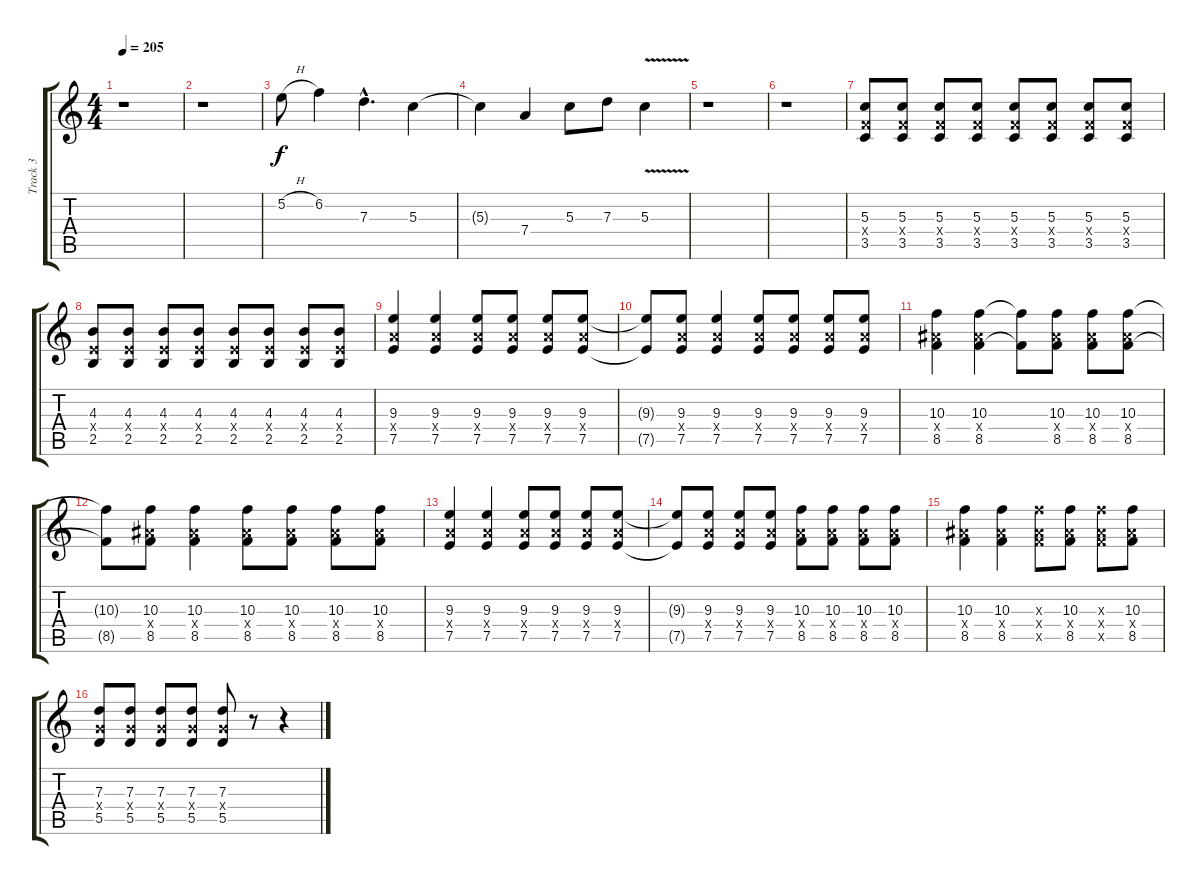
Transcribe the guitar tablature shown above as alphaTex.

\track ("Track 3" "Track 3") {instrument distortionguitar}
\staff {score tabs}
\tuning (E4 B3 G3 D3 A2 E2) {hide}
\ts (4 4)
\tempo 205
\clef g2
\ks c
r.1{dy f} |
r.1 |
5.2{h}.8 6.2.4 7.3{hac}.4{d} 5.3.4 |
5.3{t}.4 7.4.4 5.3.8 7.3.8 5.3{v}.4 |
r.1 |
r.1 |
(5.3 3.4{x} 3.5).8 (5.3 3.4{x} 3.5).8 (5.3 3.4{x} 3.5).8 (5.3 3.4{x} 3.5).8 (5.3 3.4{x} 3.5).8 (5.3 3.4{x} 3.5).8 (5.3 3.4{x} 3.5).8 (5.3 3.4{x} 3.5).8 |
(4.3 2.4{x} 2.5).8 (4.3 2.4{x} 2.5).8 (4.3 2.4{x} 2.5).8 (4.3 2.4{x} 2.5).8 (4.3 2.4{x} 2.5).8 (4.3 2.4{x} 2.5).8 (4.3 2.4{x} 2.5).8 (4.3 2.4{x} 2.5).8 |
(9.3 7.4{x} 7.5).4 (9.3 7.4{x} 7.5).4 (9.3 7.4{x} 7.5).8 (9.3 7.4{x} 7.5).8 (9.3 7.4{x} 7.5).8 (9.3 7.4{x} 7.5).8 |
(9.3{t} 7.5{t}).8 (9.3 7.4{x} 7.5).8 (9.3 7.4{x} 7.5).4 (9.3 7.4{x} 7.5).8 (9.3 7.4{x} 7.5).8 (9.3 7.4{x} 7.5).8 (9.3 7.4{x} 7.5).8 |
(10.3 8.4{x} 8.5).4 (10.3 8.4{x} 8.5).4 (10.3{t} 8.5{t}).8 (10.3 8.4{x} 8.5).8 (10.3 8.4{x} 8.5).8 (10.3 8.4{x} 8.5).8 |
(10.3{t} 8.5{t}).8 (10.3 8.4{x} 8.5).8 (10.3 8.4{x} 8.5).4 (10.3 8.4{x} 8.5).8 (10.3 8.4{x} 8.5).8 (10.3 8.4{x} 8.5).8 (10.3 8.4{x} 8.5).8 |
(9.3 7.4{x} 7.5).4 (9.3 7.4{x} 7.5).4 (9.3 7.4{x} 7.5).8 (9.3 7.4{x} 7.5).8 (9.3 7.4{x} 7.5).8 (9.3 7.4{x} 7.5).8 |
(9.3{t} 7.5{t}).8 (9.3 7.4{x} 7.5).8 (9.3 7.4{x} 7.5).8 (9.3 7.4{x} 7.5).8 (10.3 7.4{x} 8.5).8 (10.3 7.4{x} 8.5).8 (10.3 7.4{x} 8.5).8 (10.3 7.4{x} 8.5).8 |
(10.3 8.4{x} 8.5).4 (10.3 8.4{x} 8.5).4 (10.3{x} 8.4{x} 8.5{x}).8 (10.3 8.4{x} 8.5).8 (10.3{x} 8.4{x} 8.5{x}).8 (10.3 8.4{x} 8.5).8 |
(7.3 5.4{x} 5.5).8 (7.3 5.4{x} 5.5).8 (7.3 5.4{x} 5.5).8 (7.3 5.4{x} 5.5).8 (7.3 5.4{x} 5.5).8 r.8 r.4
